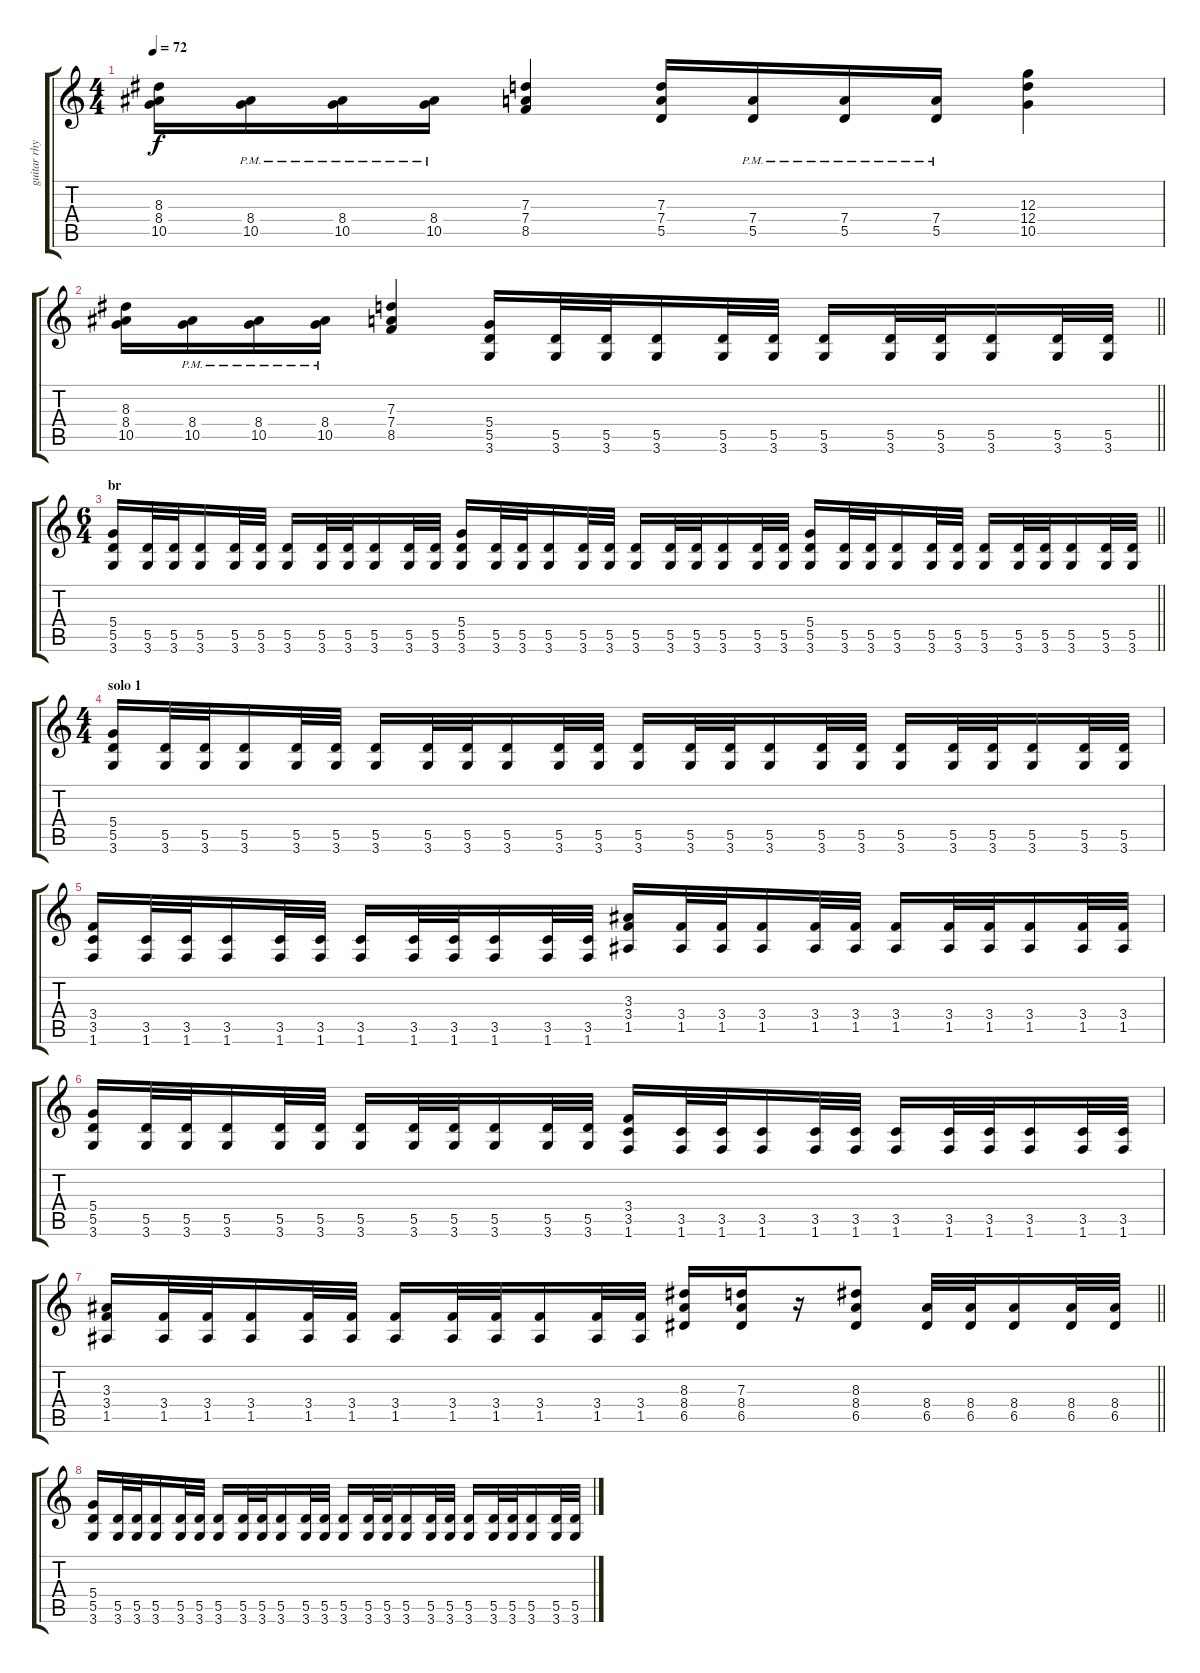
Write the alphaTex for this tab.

\track ("guitar rhythm" "guitar rhy") {instrument distortionguitar}
\staff {score tabs}
\tuning (E4 B3 G3 D3 A2 E2) {hide}
\ts (4 4)
\tempo 72
\clef g2
\ks c
(8.3 8.4 10.5).16{dy f} (8.4{pm} 10.5{pm}).16 (8.4{pm} 10.5{pm}).16 (8.4{pm} 10.5{pm}).16 (7.3 7.4 8.5).4 (7.3 7.4 5.5).16 (7.4{pm} 5.5{pm}).16 (7.4{pm} 5.5{pm}).16 (7.4{pm} 5.5{pm}).16 (12.3 12.4 10.5).4 |
\barLineRight lightlight
(8.3 8.4 10.5).16 (8.4{pm} 10.5{pm}).16 (8.4{pm} 10.5{pm}).16 (8.4{pm} 10.5{pm}).16 (7.3 7.4 8.5).4 (5.4 5.5 3.6).16 (5.5 3.6).32 (5.5 3.6).32 (5.5 3.6).16 (5.5 3.6).32 (5.5 3.6).32 (5.5 3.6).16 (5.5 3.6).32 (5.5 3.6).32 (5.5 3.6).16 (5.5 3.6).32 (5.5 3.6).32 |
\ts (6 4)
\section ("" "br")
\barLineRight lightlight
(5.4 5.5 3.6).16 (5.5 3.6).32 (5.5 3.6).32 (5.5 3.6).16 (5.5 3.6).32 (5.5 3.6).32 (5.5 3.6).16 (5.5 3.6).32 (5.5 3.6).32 (5.5 3.6).16 (5.5 3.6).32 (5.5 3.6).32 (5.4 5.5 3.6).16 (5.5 3.6).32 (5.5 3.6).32 (5.5 3.6).16 (5.5 3.6).32 (5.5 3.6).32 (5.5 3.6).16 (5.5 3.6).32 (5.5 3.6).32 (5.5 3.6).16 (5.5 3.6).32 (5.5 3.6).32 (5.4 5.5 3.6).16 (5.5 3.6).32 (5.5 3.6).32 (5.5 3.6).16 (5.5 3.6).32 (5.5 3.6).32 (5.5 3.6).16 (5.5 3.6).32 (5.5 3.6).32 (5.5 3.6).16 (5.5 3.6).32 (5.5 3.6).32 |
\ts (4 4)
\section ("" "solo 1")
(5.4 5.5 3.6).16 (5.5 3.6).32 (5.5 3.6).32 (5.5 3.6).16 (5.5 3.6).32 (5.5 3.6).32 (5.5 3.6).16 (5.5 3.6).32 (5.5 3.6).32 (5.5 3.6).16 (5.5 3.6).32 (5.5 3.6).32 (5.5 3.6).16 (5.5 3.6).32 (5.5 3.6).32 (5.5 3.6).16 (5.5 3.6).32 (5.5 3.6).32 (5.5 3.6).16 (5.5 3.6).32 (5.5 3.6).32 (5.5 3.6).16 (5.5 3.6).32 (5.5 3.6).32 |
(3.4 3.5 1.6).16 (3.5 1.6).32 (3.5 1.6).32 (3.5 1.6).16 (3.5 1.6).32 (3.5 1.6).32 (3.5 1.6).16 (3.5 1.6).32 (3.5 1.6).32 (3.5 1.6).16 (3.5 1.6).32 (3.5 1.6).32 (3.3 3.4 1.5).16 (3.4 1.5).32 (3.4 1.5).32 (3.4 1.5).16 (3.4 1.5).32 (3.4 1.5).32 (3.4 1.5).16 (3.4 1.5).32 (3.4 1.5).32 (3.4 1.5).16 (3.4 1.5).32 (3.4 1.5).32 |
(5.4 5.5 3.6).16 (5.5 3.6).32 (5.5 3.6).32 (5.5 3.6).16 (5.5 3.6).32 (5.5 3.6).32 (5.5 3.6).16 (5.5 3.6).32 (5.5 3.6).32 (5.5 3.6).16 (5.5 3.6).32 (5.5 3.6).32 (3.4 3.5 1.6).16 (3.5 1.6).32 (3.5 1.6).32 (3.5 1.6).16 (3.5 1.6).32 (3.5 1.6).32 (3.5 1.6).16 (3.5 1.6).32 (3.5 1.6).32 (3.5 1.6).16 (3.5 1.6).32 (3.5 1.6).32 |
\barLineRight lightlight
(3.3 3.4 1.5).16 (3.4 1.5).32 (3.4 1.5).32 (3.4 1.5).16 (3.4 1.5).32 (3.4 1.5).32 (3.4 1.5).16 (3.4 1.5).32 (3.4 1.5).32 (3.4 1.5).16 (3.4 1.5).32 (3.4 1.5).32 (8.3 8.4 6.5).16 (7.3 8.4 6.5).16 r.16 (8.3 8.4 6.5).8 (8.4 6.5).32 (8.4 6.5).32 (8.4 6.5).16 (8.4 6.5).32 (8.4 6.5).32 |
\section ("" "")
(5.4 5.5 3.6).16 (5.5 3.6).32 (5.5 3.6).32 (5.5 3.6).16 (5.5 3.6).32 (5.5 3.6).32 (5.5 3.6).16 (5.5 3.6).32 (5.5 3.6).32 (5.5 3.6).16 (5.5 3.6).32 (5.5 3.6).32 (5.5 3.6).16 (5.5 3.6).32 (5.5 3.6).32 (5.5 3.6).16 (5.5 3.6).32 (5.5 3.6).32 (5.5 3.6).16 (5.5 3.6).32 (5.5 3.6).32 (5.5 3.6).16 (5.5 3.6).32 (5.5 3.6).32
